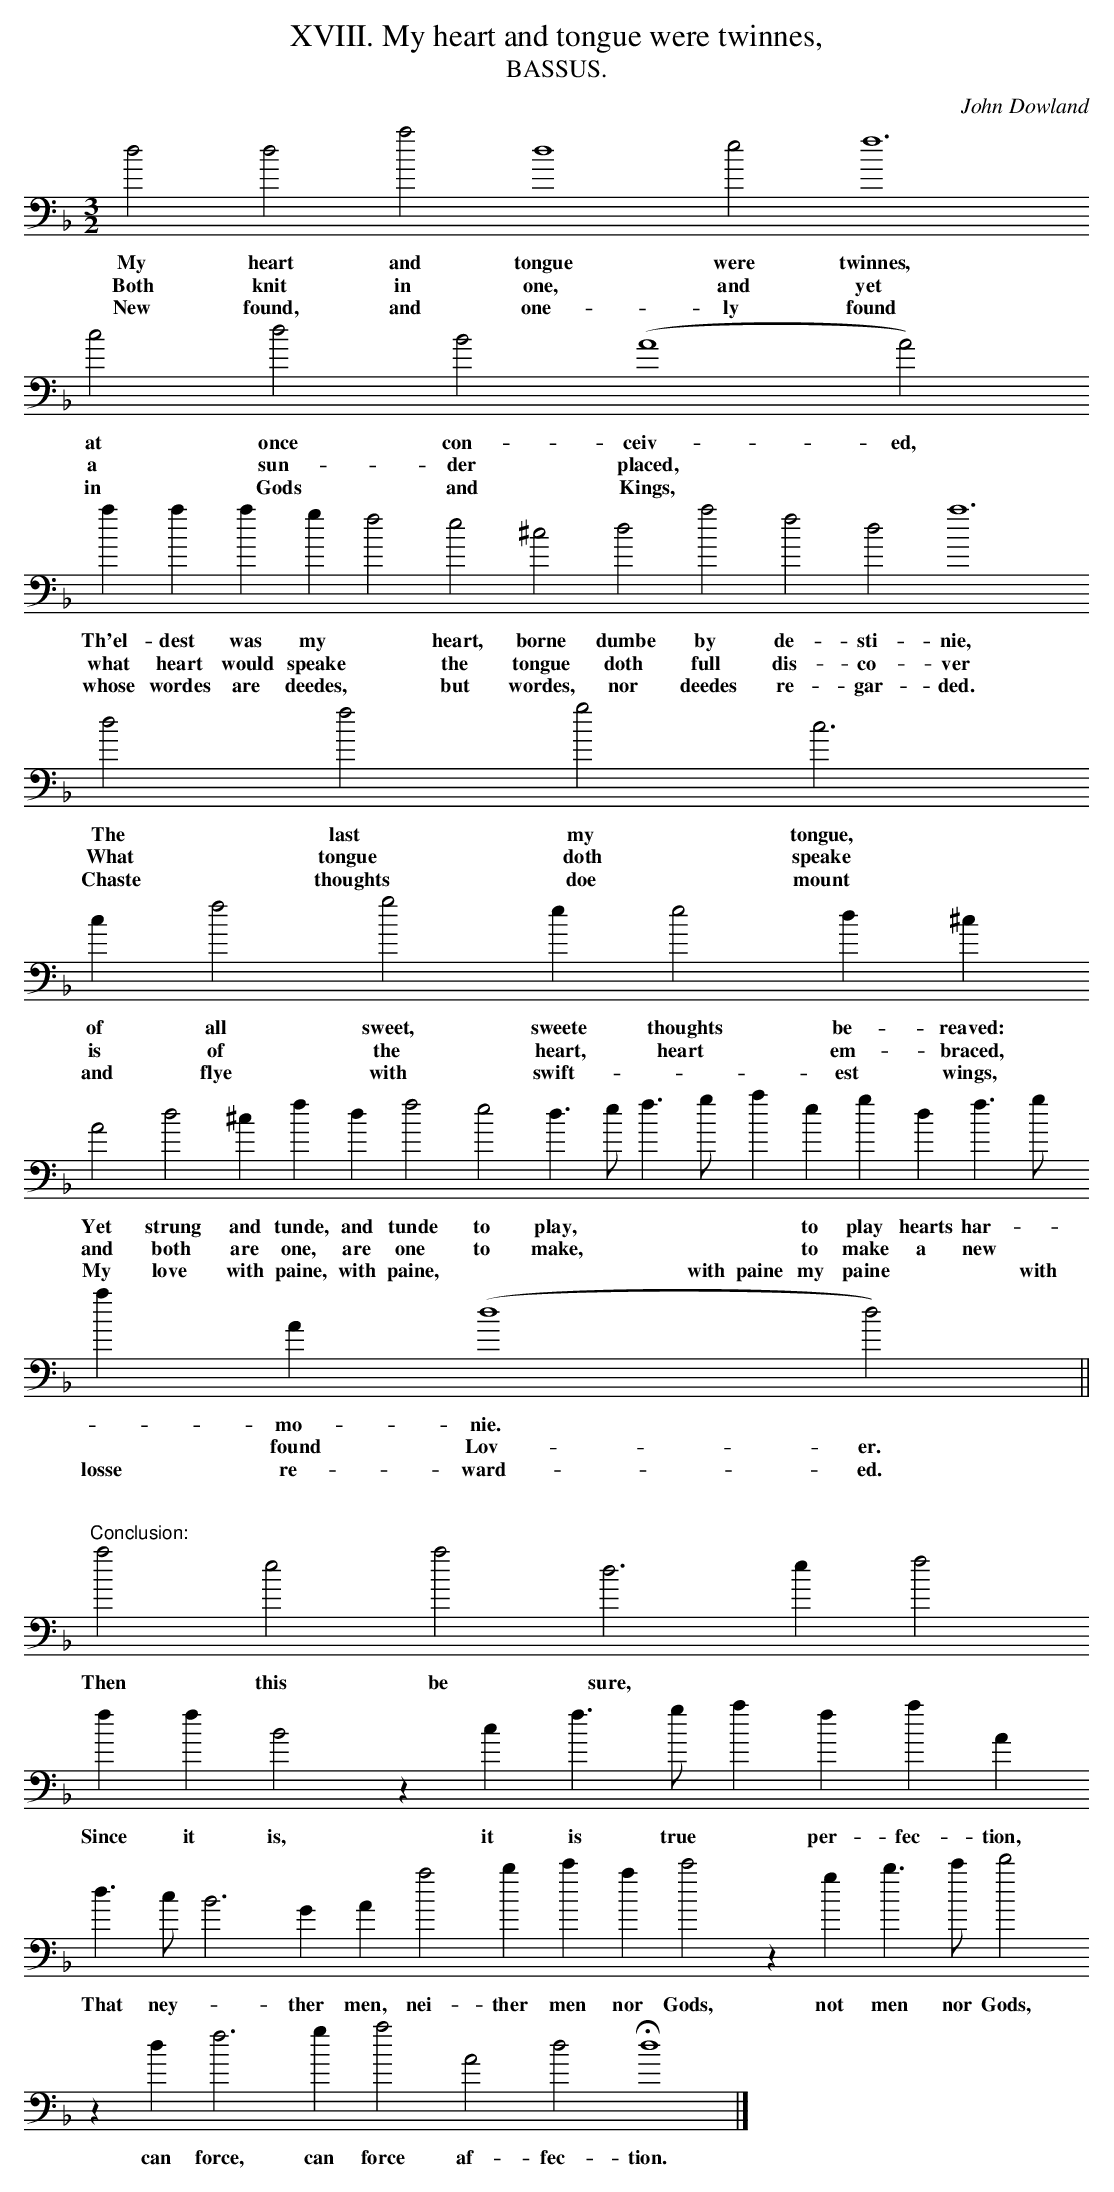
X:1
T:XVIII. My heart and tongue were twinnes,
T:BASSUS.
C: John Dowland
L:1/4
M:3/2
K:D min bass
d2 d2 a2 d4 e2 f6
w: My heart and tongue were twinnes,
w: Both knit in one, and yet
w: New found, and one- ly found
c2 d2 B2 (A4 A2)
w: at once con- ceiv- ed,
w:  a sun- der placed, *
w: in Gods and Kings, *
a a a g f2 e2 ^c2 d2 a2 f2 d2 a6
w: Th'el- dest was my * heart, borne dumbe by de- sti- nie,
w: what heart would speake * the tongue doth full dis- co- ver
w: whose wordes are deedes, * but wordes, nor deedes re- gar- ded.
d2 f2 g2 c3
w: The last my tongue,
w: What tongue doth speake
w: Chaste thoughts doe mount
c f2 g2 e e2 d ^c
w: of all sweet, sweete thoughts be- reaved:
w: is of the heart, heart em- braced,
w: and flye with swift- * est wings,
A2 d2 ^c f d f2 e2 d > e f > g a e g d f > g a A (d4 d2) ||
w: Yet strung and tunde, and tunde to play, * *  * * to play hearts har- * * mo- nie. *
w: and both are one, are one to make, * * * * to make a new * * found Lov- er.
w: My love with paine, with paine, * * * * with paine my paine * * with losse re- ward- ed.
"Conclusion:"a2 e2 a2 d3 e f2
w: Then this be sure, * *
f f B2 z c f > g a f a A
w: Since it is, it is true * per- fec- tion,
d > c B3 G A a2 b c' a c'2 z g b > c' d'2
w: That ney- * ther men, nei- ther  men nor Gods, not men nor Gods,
z d f3 g a2 A2 d2 Hd4 |]
w: can force, can force af- fec- tion.
